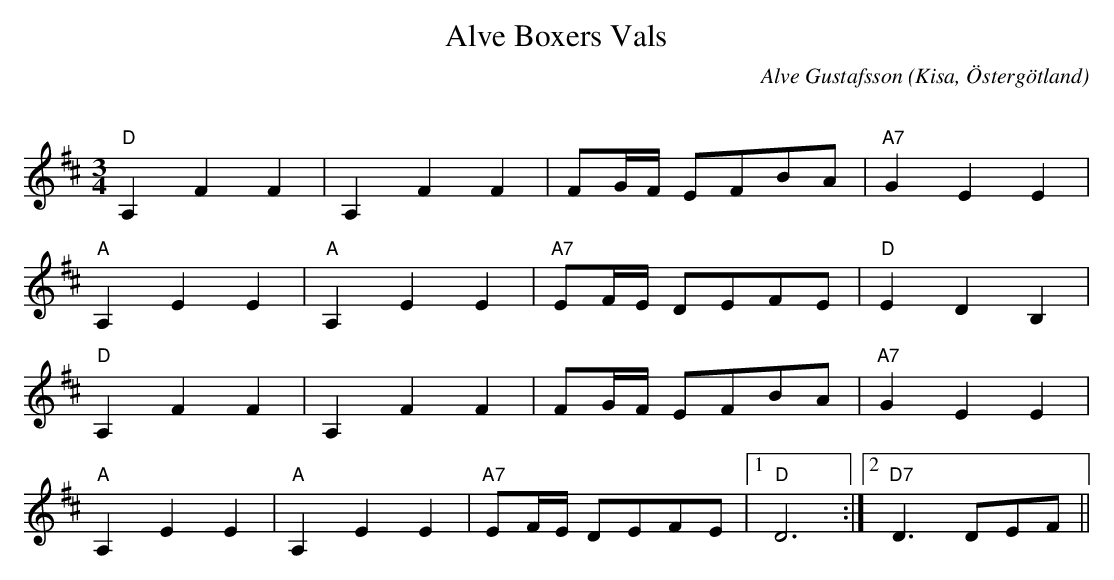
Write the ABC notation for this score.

X:1
T:Alve Boxers Vals
C:Alve Gustafsson
O:Kisa, Östergötland
Q:140
M:3/4
L:1/8
K:D
"D"A,2F2F2|A,2F2F2|FG/F/ EFBA |"A7" G2E2E2|
"A" A,2E2E2 |"A" A,2E2E2|"A7" EF/E/ DEFE |"D" E2D2B,2 |
"D"A,2F2F2|A,2F2F2|FG/F/ EFBA |"A7" G2E2E2|
"A" A,2E2E2 |"A" A,2E2E2|"A7" EF/E/ DEFE |1"D" D6 :|2 "D7" D3 DEF ||
